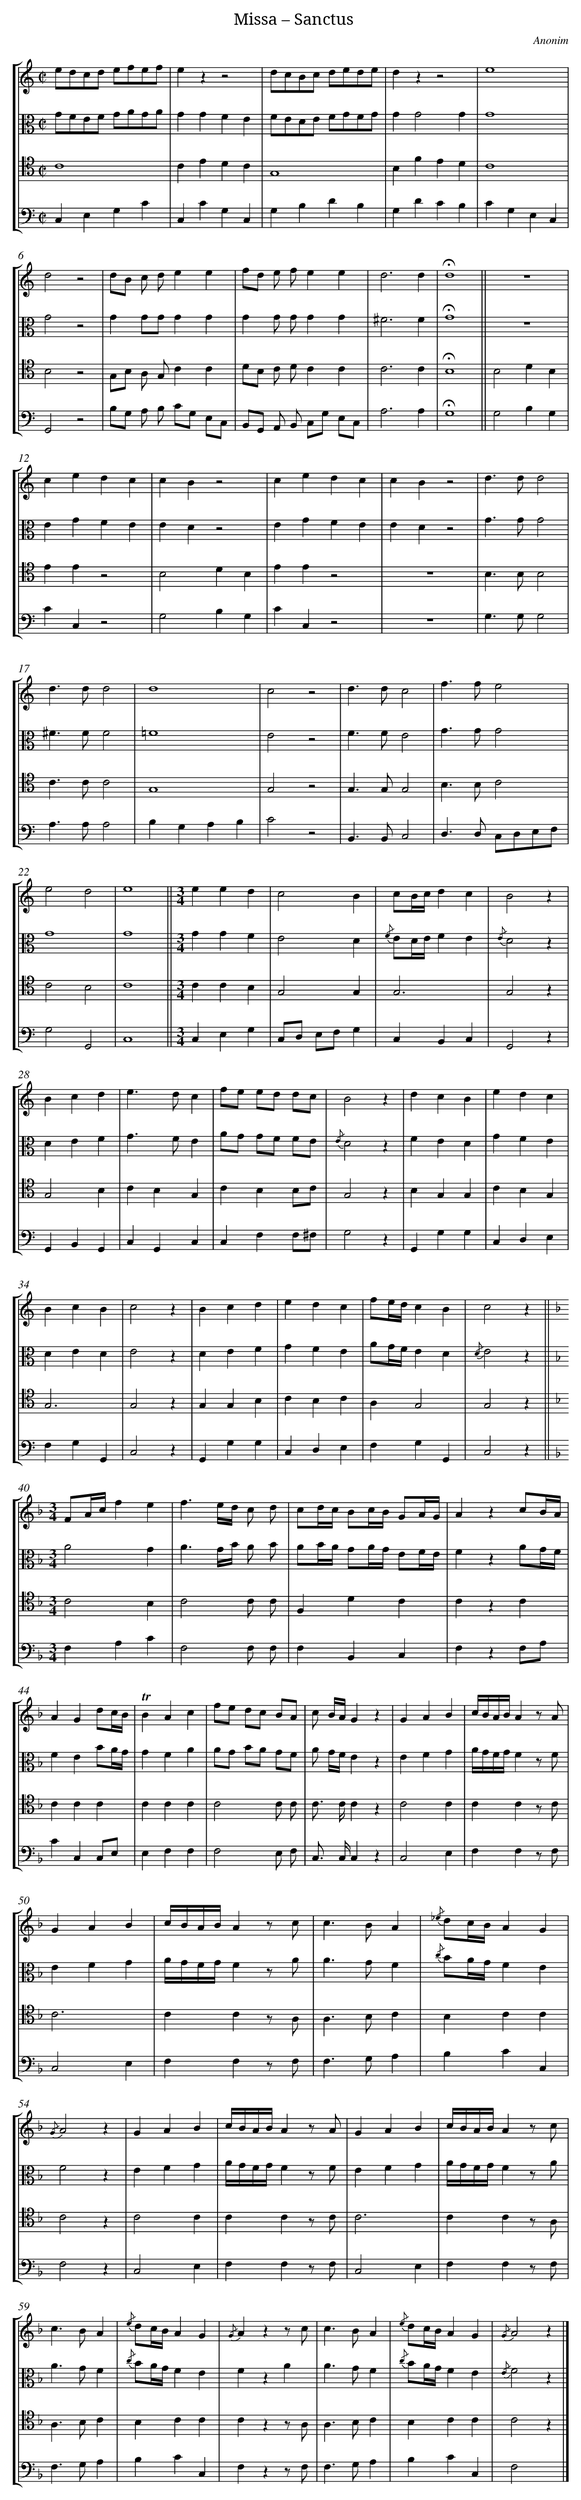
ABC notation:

X:1
T: Missa – Sanctus
C: Anonim
L: 1/4
M: C|
%%staves [1 2 3 4]
V: 1
V: 2 clef=alto
V: 3 clef=tenor
V: 4 clef=bass
K: C
[V:1] e/d/c/d/ e/f/e/f/ |
[V:2] G/F/E/F/ G/A/G/A/ |
[V:3] C4 |
[V:4] C,E,G,C |
[V:1] ezz2 |
[V:2] GGFE |
[V:3] CEDC |
[V:4] C,CG,C, |
[V:1] d/c/B/c/ d/e/d/e/ |
[V:2] F/E/D/E/ F/G/F/G/ |
[V:3] G,4 |
[V:4] G,B,DB, |
[V:1] dzz2 |
[V:2] GG2G |
[V:3] B,FED |
[V:4] G,DCB, |
[V:1] e4 |
[V:2] G4 |
[V:3] C4 |
[V:4] CG,E,C, |
[V:1] d2z2 |
[V:2] G2z2 |
[V:3] B,2z2 |
[V:4] G,,2z2 |
[V:1] d/B/ c/ d/ee |
[V:2] GG/G/GG |
[V:3] G,/B,/ A,/ G,/CC |
[V:4] B,/G,/ A,/ B,/ C/G,/ E,/C,/ |
[V:1] f/d/ e/ f/ee |
[V:2] GG/ G/GG |
[V:3] D/B,/ C/ D/CC |
[V:4] B,,/G,,/ A,,/ B,,/ C,/G,/ E,/C,/ |
[V:1] d3d |
[V:2] ^F3F |
[V:3] C3C |
[V:4] A,3A, |
[V:1] !fermata!d4 ||
[V:2] !fermata!G4 ||
[V:3] !fermata!B,4 ||
[V:4] !fermata!G,4 ||
[V:1] z4 |
[V:2] z4 |
[V:3] B,2DB, |
[V:4] G,2B,G, |
[V:1] cedc |
[V:2] EGFE |
[V:3] EEz2 |
[V:4] CC,z2 |
[V:1] cBz2 |
[V:2] EDz2 |
[V:3] B,2DB, |
[V:4] G,2B,G, |
[V:1] cedc |
[V:2] EGFE |
[V:3] EEz2 |
[V:4] CC,z2 |
[V:1] cBz2 |
[V:2] EDz2 |
[V:3] z4 |
[V:4] z4 |
[V:1] d>dd2 |
[V:2] G>GG2 |
[V:3] B,>B,B,2 |
[V:4] G,>G,G,2 |
[V:1] d>dd2 |
[V:2] ^F>FF2 |
[V:3] C>CC2 |
[V:4] A,>A,A,2 |
[V:1] d4 |
[V:2] =F4 |
[V:3] G,4 |
[V:4] B,G,A,B, |
[V:1] c2z2 |
[V:2] E2z2 |
[V:3] G,2z2 |
[V:4] C2z2 |
[V:1] d>dc2 |
[V:2] F>FE2 |
[V:3] G,>G,G,2 |
[V:4] B,,>B,,C,2 |
[V:1] f>fe2 |
[V:2] G>GG2 |
[V:3] B,>B,C2 |
[V:4] D,>D, C,/D,/E,/F,/ |
[V:1] e2d2 |
[V:2] G4 |
[V:3] C2B,2 |
[V:4] G,2G,,2 |
[V:1] e4 ||
[V:2] G4 ||
[V:3] C4 ||
[V:4] C,4 ||
[V:1] [M:3/4]eed |
[V:2] [M:3/4]GGF |
[V:3] [M:3/4]CCB, |
[V:4] [M:3/4]C,E,G, |
[V:1] c2B |
[V:2] E2D |
[V:3] G,2G, |
[V:4] C,/D,/ E,/F,/G, |
[V:1] c/B//c//dc |
[V:2] {/F} E/D//E//FE |
[V:3] G,3 |
[V:4] C,B,,C, |
[V:1] B2z |
[V:2] {/E}D2z |
[V:3] G,2z |
[V:4] G,,2z |
[V:1] Bcd |
[V:2] DEF |
[V:3] G,2B, |
[V:4] G,,B,,G,, |
[V:1] e>dc |
[V:2] G>FE |
[V:3] CB,G, |
[V:4] C,G,,C, |
[V:1] f/e/ e/d/ d/c/ |
[V:2] A/G/ G/F/ F/E/ |
[V:3] CB,B,/C/ |
[V:4] C,F,F,/^F,/ |
[V:1] B2z |
[V:2] {/E}D2z |
[V:3] G,2z |
[V:4] G,2z |
[V:1] dcB |
[V:2] FED |
[V:3] B,G,G, |
[V:4] G,,G,G, |
[V:1] edc |
[V:2] GFE |
[V:3] CB,G, |
[V:4] C,D,E, |
[V:1] BcB |
[V:2] DED |
[V:3] G,3 |
[V:4] F,G,G,, |
[V:1] c2z |
[V:2] E2z |
[V:3] G,2z |
[V:4] C,2z |
[V:1] Bcd |
[V:2] DEF |
[V:3] G,G,B, |
[V:4] G,,G,G, |
[V:1] edc |
[V:2] GFE |
[V:3] CB,C |
[V:4] C,D,E, |
[V:1] f/e//d//cB |
[V:2] A/G//F//ED |
[V:3] A,G,2 |
[V:4] F,G,G,, |
[V:1] c2z ||
[V:2] {/D}E2z ||
[V:3] G,2z ||
[V:4] C,2z ||
[V:1]  [K:F] [M:3/4]F/A//c//fe |
[V:2]  [K:F] [M:3/4]A2G |
[V:3]  [K:F] [M:3/4]C2B, |
[V:4]  [K:F] [M:3/4]F,A,C |
[V:1] f3/e//d// c/ d/ |
[V:2] A3/G//B// A/ B/ |
[V:3] C2C/ C/ |
[V:4] F,2F,/ F,/ |
[V:1] c/d//c// B/c//B// G/A//G// |
[V:2] A/B//A// G/A//G// E/F//E// |
[V:3] F,DC |
[V:4] F,B,,C, |
[V:1] Azc/B//A// |
[V:2] FzA/G//F// |
[V:3] CzC |
[V:4] F,zF,/A,/ |
[V:1] AGd/c//B// |
[V:2] FEB/A//G// |
[V:3] CCC |
[V:4] CC,C,/E,/ |
[V:1] !trill!BAc |
[V:2] GFA |
[V:3] CCC |
[V:4] E,F,F, |
[V:1] f/e/ d/c/ B/A/ |
[V:2] A/G/ B/A/ G/F/ |
[V:3] C2C/ C/ |
[V:4] F,2E,/ F,/ |
[V:1] c/ B//A//Gz |
[V:2] A/ G//F//Ez |
[V:3] C/> C/Cz |
[V:4] C,/> C,/C,z |
[V:1] GAB |
[V:2] EFG |
[V:3] C2C |
[V:4] C,2E, |
[V:1] c//B//A//B//Az/ A/ |
[V:2] A//G//F//G//Fz/ F/ |
[V:3] CCz/ C/ |
[V:4] F,F,z/ F,/ |
[V:1] GAB |
[V:2] EFG |
[V:3] C3 |
[V:4] C,2E, |
[V:1] c//B//A//B//Az/ c/ |
[V:2] A//G//F//G//Fz/ A/ |
[V:3] CCz/ A,/ |
[V:4] F,F,z/ F,/ |
[V:1] c>BA |
[V:2] A>GF |
[V:3] A,>B,C |
[V:4] F,>G,A, |
[V:1] {/_e} d/c//B//AG |
[V:2] {/c} B/A//G//FE |
[V:3] B,CC |
[V:4] B,CC, |
[V:1] {/G}A2z |
[V:2] F2z |
[V:3] C2z |
[V:4] F,2z |
[V:1] GAB |
[V:2] EFG |
[V:3] C2C |
[V:4] C,2E, |
[V:1] c//B//A//B//Az/ A/ |
[V:2] A//G//F//G//Fz/ F/ |
[V:3] CCz/ C/ |
[V:4] F,F,z/ F,/ |
[V:1] GAB |
[V:2] EFG |
[V:3] C3 |
[V:4] C,2E, |
[V:1] c//B//A//B//Az/ c/ |
[V:2] A//G//F//G//Fz/ A/ |
[V:3] CCz/ A,/ |
[V:4] F,F,z/ F,/ |
[V:1] c>BA |
[V:2] A>GF |
[V:3] A,>B,C |
[V:4] F,>G,A, |
[V:1] {/e} d/c//B//AG |
[V:2] {/c} B/A//G//FE |
[V:3] B,CC |
[V:4] B,CC, |
[V:1] {/G}Azz/ c/ |
[V:2] FzA |
[V:3] Czz/ A,/ |
[V:4] F,zz/ F,/ |
[V:1] c>BA |
[V:2] A>GF |
[V:3] A,>B,C |
[V:4] F,>G,A, |
[V:1] {/e} d/c//B//AG |
[V:2] {/c} B/A//G//FE |
[V:3] B,CC |
[V:4] B,CC, |
[V:1] {/G}A2z |]
[V:2] {/E}F2z |]
[V:3] C2z |]
[V:4] F,2x |]
